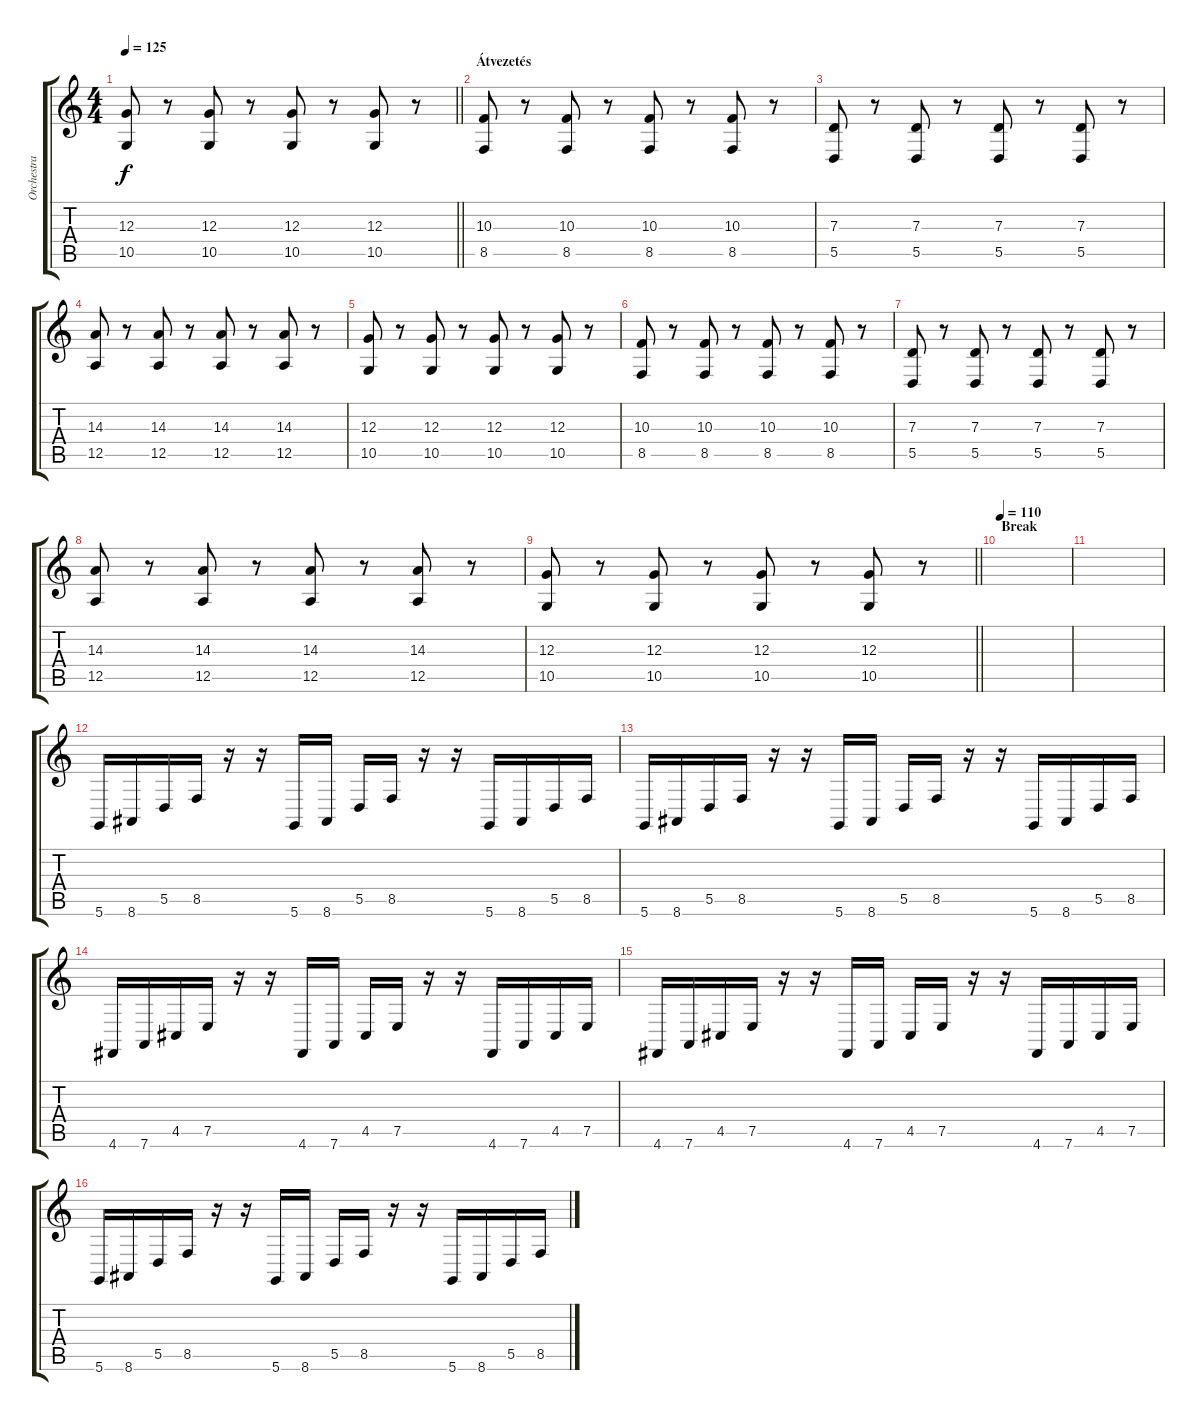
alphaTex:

\track ("Orchestra" "Orchestra") {instrument violin}
\staff {score tabs}
\tuning (E4 B3 G3 D3 A2 D2) {hide}
\ts (4 4)
\tempo 125
\clef g2
\barLineRight lightlight
\ks c
(12.3 10.5).8{dy f} r.8 (12.3 10.5).8 r.8 (12.3 10.5).8 r.8 (12.3 10.5).8 r.8 |
\section ("" "Átvezetés")
(10.3 8.5).8 r.8 (10.3 8.5).8 r.8 (10.3 8.5).8 r.8 (10.3 8.5).8 r.8 |
(7.3 5.5).8 r.8 (7.3 5.5).8 r.8 (7.3 5.5).8 r.8 (7.3 5.5).8 r.8 |
(14.3 12.5).8 r.8 (14.3 12.5).8 r.8 (14.3 12.5).8 r.8 (14.3 12.5).8 r.8 |
(12.3 10.5).8 r.8 (12.3 10.5).8 r.8 (12.3 10.5).8 r.8 (12.3 10.5).8 r.8 |
(10.3 8.5).8 r.8 (10.3 8.5).8 r.8 (10.3 8.5).8 r.8 (10.3 8.5).8 r.8 |
(7.3 5.5).8 r.8 (7.3 5.5).8 r.8 (7.3 5.5).8 r.8 (7.3 5.5).8 r.8 |
(14.3 12.5).8 r.8 (14.3 12.5).8 r.8 (14.3 12.5).8 r.8 (14.3 12.5).8 r.8 |
\barLineRight lightlight
(12.3 10.5).8 r.8 (12.3 10.5).8 r.8 (12.3 10.5).8 r.8 (12.3 10.5).8 r.8 |
\section ("" "Break")
\tempo 110
|
|
5.6.16 8.6.16 5.5.16 8.5.16 r.16 r.16 5.6.16 8.6.16 5.5.16 8.5.16 r.16 r.16 5.6.16 8.6.16 5.5.16 8.5.16 |
5.6.16 8.6.16 5.5.16 8.5.16 r.16 r.16 5.6.16 8.6.16 5.5.16 8.5.16 r.16 r.16 5.6.16 8.6.16 5.5.16 8.5.16 |
4.6.16 7.6.16 4.5.16 7.5.16 r.16 r.16 4.6.16 7.6.16 4.5.16 7.5.16 r.16 r.16 4.6.16 7.6.16 4.5.16 7.5.16 |
4.6.16 7.6.16 4.5.16 7.5.16 r.16 r.16 4.6.16 7.6.16 4.5.16 7.5.16 r.16 r.16 4.6.16 7.6.16 4.5.16 7.5.16 |
5.6.16 8.6.16 5.5.16 8.5.16 r.16 r.16 5.6.16 8.6.16 5.5.16 8.5.16 r.16 r.16 5.6.16 8.6.16 5.5.16 8.5.16
